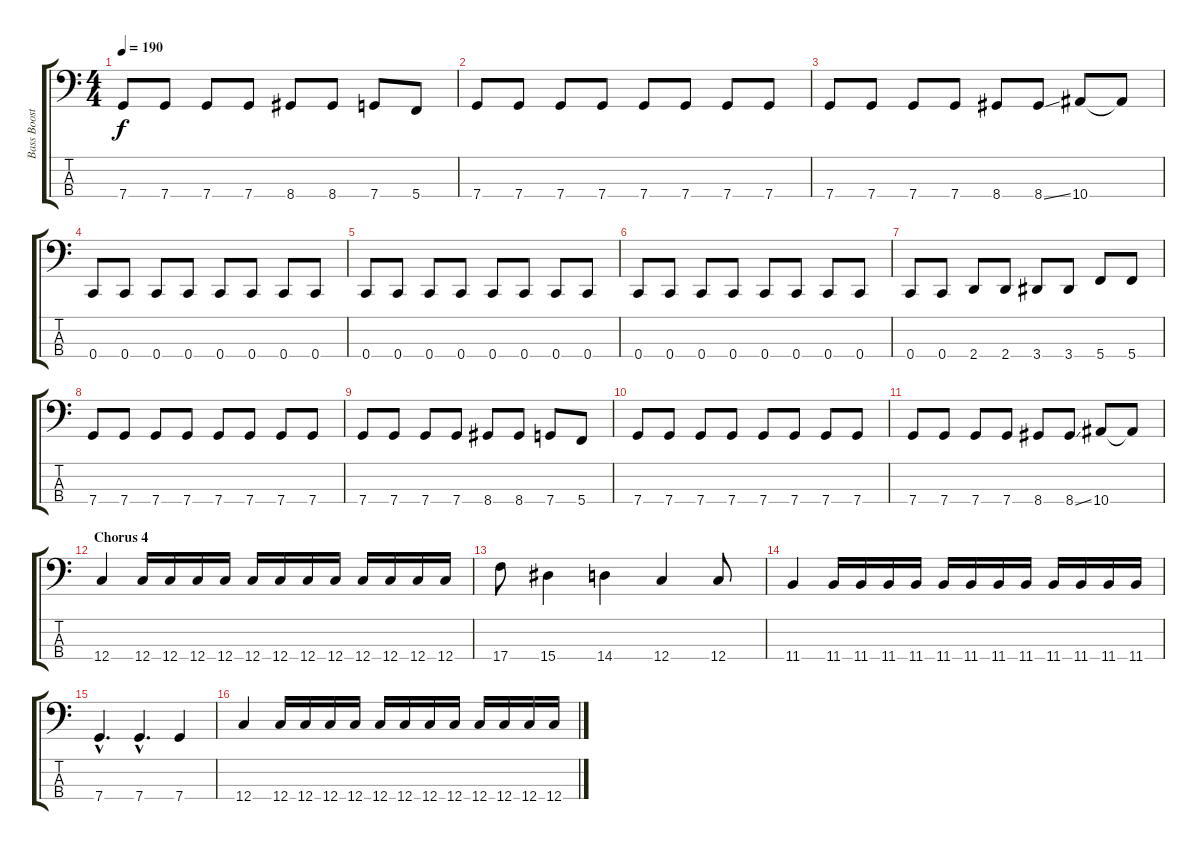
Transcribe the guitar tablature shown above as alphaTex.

\track ("Bass Boost" "Bass Boost") {instrument slapbass2}
\staff {score tabs}
\tuning (F2 C2 G1 C1) {hide}
\ts (4 4)
\tempo 190
\clef f4
\ks c
7.4.8{dy f} 7.4.8 7.4.8 7.4.8 8.4.8 8.4.8 7.4.8 5.4.8 |
7.4.8 7.4.8 7.4.8 7.4.8 7.4.8 7.4.8 7.4.8 7.4.8 |
7.4.8 7.4.8 7.4.8 7.4.8 8.4.8 8.4{ss}.8 10.4.8 10.4{t}.8 |
0.4.8 0.4.8 0.4.8 0.4.8 0.4.8 0.4.8 0.4.8 0.4.8 |
0.4.8 0.4.8 0.4.8 0.4.8 0.4.8 0.4.8 0.4.8 0.4.8 |
0.4.8 0.4.8 0.4.8 0.4.8 0.4.8 0.4.8 0.4.8 0.4.8 |
0.4.8 0.4.8 2.4.8 2.4.8 3.4.8 3.4.8 5.4.8 5.4.8 |
7.4.8 7.4.8 7.4.8 7.4.8 7.4.8 7.4.8 7.4.8 7.4.8 |
7.4.8 7.4.8 7.4.8 7.4.8 8.4.8 8.4.8 7.4.8 5.4.8 |
7.4.8 7.4.8 7.4.8 7.4.8 7.4.8 7.4.8 7.4.8 7.4.8 |
7.4.8 7.4.8 7.4.8 7.4.8 8.4.8 8.4{ss}.8 10.4.8 10.4{t}.8 |
\section ("" "Chorus 4")
12.4.4 12.4.16 12.4.16 12.4.16 12.4.16 12.4.16 12.4.16 12.4.16 12.4.16 12.4.16 12.4.16 12.4.16 12.4.16 |
17.4.8 15.4.4 14.4.4 12.4.4 12.4.8 |
11.4.4 11.4.16 11.4.16 11.4.16 11.4.16 11.4.16 11.4.16 11.4.16 11.4.16 11.4.16 11.4.16 11.4.16 11.4.16 |
7.4{hac}.4{d} 7.4{hac}.4{d} 7.4.4 |
12.4.4 12.4.16 12.4.16 12.4.16 12.4.16 12.4.16 12.4.16 12.4.16 12.4.16 12.4.16 12.4.16 12.4.16 12.4.16
